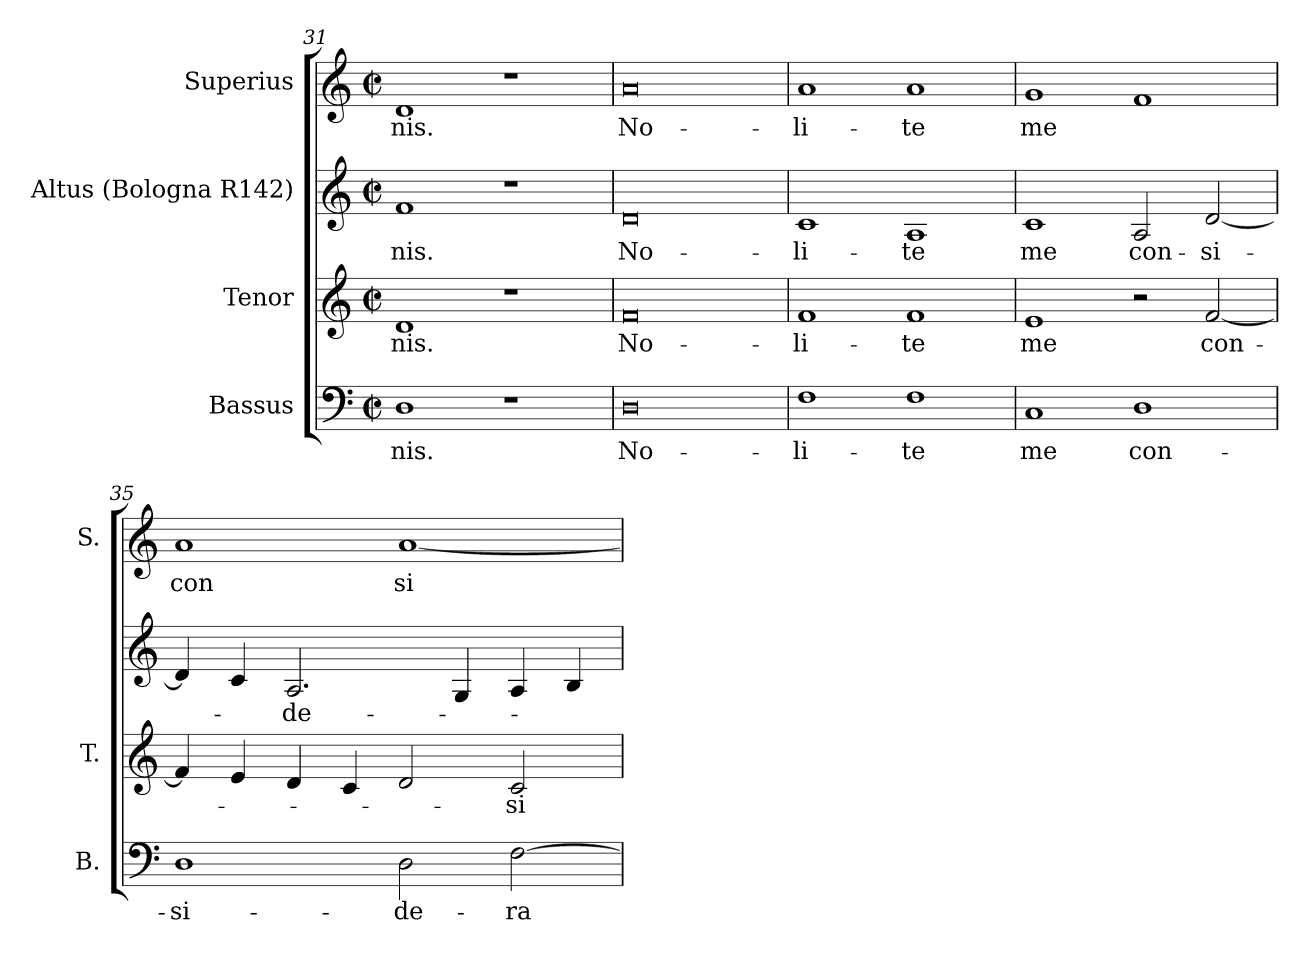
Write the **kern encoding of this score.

**kern	**text	**kern	**text	**kern	**text	**kern	**text
*part4	*part4	*part3	*part3	*part2	*part2	*part1	*part1
*staff4	*staff4	*staff3	*staff3	*staff2	*staff2	*staff1	*staff1
*I"Bassus	*	*I"Tenor	*	*I"Altus (Bologna R142)	*	*I"Superius	*
*I'B.	*	*I'T.	*	*	*	*I'S.	*
*clefF4	*	*clefG2	*	*clefG2	*	*clefG2	*
*k[]	*	*k[]	*	*k[]	*	*k[]	*
*C:	*	*C:	*	*C:	*	*C:	*
*M2/2	*	*M2/2	*	*M2/2	*	*M2/2	*
*met(c|)	*	*met(c|)	*	*met(c|)	*	*met(c|)	*
=31	=31	=31	=31	=31	=31	=31	=31
!	!LO:LY:b:color=#000000	!	!	!	!	!	!
!	!	!	!LO:LY:b:color=#000000	!	!	!	!
!	!	!	!	!	!LO:LY:b:color=#000000	!	!
!	!	!	!	!	!	!	!LO:LY:b:color=#000000
1Di	-nis.	1di	-nis.	1fi	-nis.	1di	-nis.
1r	.	1r	.	1r	.	1r	.
=32	=32	=32	=32	=32	=32	=32	=32
!	!LO:LY:b:color=#000000	!	!	!	!	!	!
!	!	!	!LO:LY:b:color=#000000	!	!	!	!
!	!	!	!	!	!LO:LY:b:color=#000000	!	!
!	!	!	!	!	!	!	!LO:LY:b:color=#000000
0Di	No-	0fi	No-	0di	No-	0ai	No-
=33	=33	=33	=33	=33	=33	=33	=33
!	!LO:LY:b:color=#000000	!	!	!	!	!	!
!	!	!	!LO:LY:b:color=#000000	!	!	!	!
!	!	!	!	!	!LO:LY:b:color=#000000	!	!
!	!	!	!	!	!	!	!LO:LY:b:color=#000000
1Fi	-li-	1fi	-li-	1ci	-li-	1ai	-li-
!	!LO:LY:b:color=#000000	!	!	!	!	!	!
!	!	!	!LO:LY:b:color=#000000	!	!	!	!
!	!	!	!	!	!LO:LY:b:color=#000000	!	!
!	!	!	!	!	!	!	!LO:LY:b:color=#000000
1Fi	-te	1fi	-te	1Ai	-te	1ai	-te
=34	=34	=34	=34	=34	=34	=34	=34
!	!LO:LY:b:color=#000000	!	!	!	!	!	!
!	!	!	!LO:LY:b:color=#000000	!	!	!	!
!	!	!	!	!	!LO:LY:b:color=#000000	!	!
!	!	!	!	!	!	!	!LO:LY:b:color=#000000
1Ci	me	1ei	me	1ci	me	1gi	me
!	!LO:LY:b:color=#000000	!	!	!	!	!	!
!	!	!	!	!	!LO:LY:b:color=#000000	!	!
1Di	con-	2r	.	2Ai/	con-	1fi	.
!	!	!	!LO:LY:b:color=#000000	!	!	!	!
!	!	!	!	!	!LO:LY:b:color=#000000	!	!
.	.	[<2fi/	con-	[<2di/	-si-	.	.
!!LO:LB:g=z
=35	=35	=35	=35	=35	=35	=35	=35
!	!LO:LY:b:color=#000000	!	!	!	!	!	!
!	!	!	!	!	!	!	!LO:LY:b:color=#000000
1Di	-si-	4fi/]	.	4di/]	.	1ai	con
.	.	4ei/	.	4ci/	.	.	.
!	!	!	!	!	!LO:LY:b:color=#000000	!	!
.	.	4di/	.	2.Ai/	-de-	.	.
.	.	4ci/	.	.	.	.	.
!	!LO:LY:b:color=#000000	!	!	!	!	!	!
!	!	!	!	!	!	!	!LO:LY:b:color=#000000
2Di\	-de-	2di/	.	.	.	[<1ai	si-
.	.	.	.	4Gi/	.	.	.
!	!LO:LY:b:color=#000000	!	!	!	!	!	!
!	!	!	!LO:LY:b:color=#000000	!	!	!	!
[>2Fi\	-ra-	2ci/	-si-	4Ai/	.	.	.
.	.	.	.	4Bi/	.	.	.
=	=	=	=	=	=	=	=
*-	*-	*-	*-	*-	*-	*-	*-
